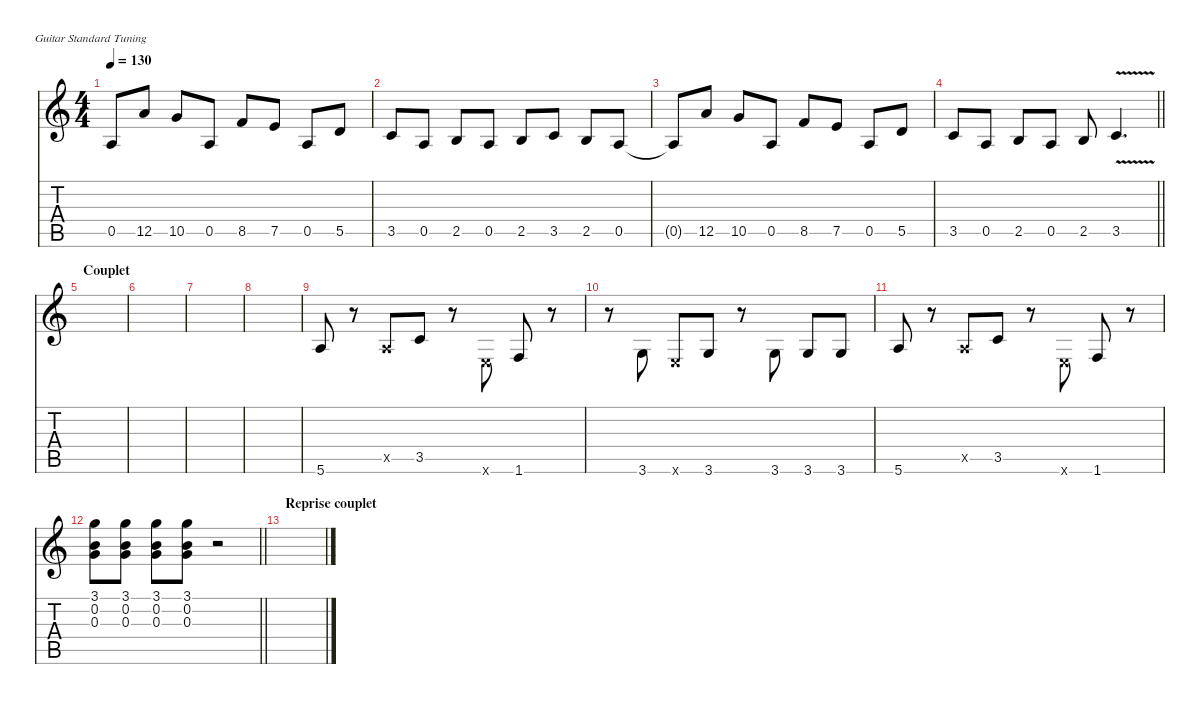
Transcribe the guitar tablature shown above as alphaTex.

\defaultSystemsLayout 4
\hideDynamics
\bracketExtendMode nobrackets
\track ("Sylvain" " ") {solo instrument distortionguitar}
\staff {score tabs}
\tuning (E4 B3 G3 D3 A2 E2)
\ts (4 4)
\tempo 130
\clef g2
\ks c
0.5.8{dy f beam Up} 12.5.8{beam Up} 10.5.8{beam Up} 0.5.8{beam Up} 8.5.8{beam Up} 7.5.8{beam Up} 0.5.8{beam Up} 5.5.8{beam Up} |
3.5.8{beam Up} 0.5.8{beam Up} 2.5.8{beam Up} 0.5.8{beam Up} 2.5.8{beam Up} 3.5.8{beam Up} 2.5.8{beam Up} 0.5.8{beam Up} |
0.5{t}.8{beam Up} 12.5.8{beam Up} 10.5.8{beam Up} 0.5.8{beam Up} 8.5.8{beam Up} 7.5.8{beam Up} 0.5.8{beam Up} 5.5.8{beam Up} |
\barLineRight lightlight
3.5.8{beam Up} 0.5.8{beam Up} 2.5.8{beam Up} 0.5.8{beam Up} 2.5.8{beam Up} 3.5{v}.4{d beam Up} |
\section ("" "Couplet")
|
|
|
|
5.6.8{beam Up} r.8{beam Down} 0.5{x}.8{beam Up} 3.5.8{beam Up} r.8{beam Down} 0.6{x}.8{beam Up} 1.6.8{beam Up} r.8{beam Down} |
r.8{beam Down} 3.6.8{dy mf beam Up} 0.6{x}.8{beam Up} 3.6.8{beam Up} r.8{beam Down} 3.6.8{beam Up} 3.6.8{beam Up} 3.6.8{beam Up} |
5.6.8{dy f beam Up} r.8{beam Down} 0.5{x}.8{beam Up} 3.5.8{beam Up} r.8{beam Down} 0.6{x}.8{beam Up} 1.6.8{beam Up} r.8{beam Down} |
\barLineRight lightlight
(3.1 0.2 0.3).8{beam Down} (0.3 3.1 0.2).8{beam Down} (0.2 3.1 0.3).8{beam Down} (3.1 0.2 0.3).8{beam Down} r.2{beam Down} |
\section ("" "Reprise couplet")
